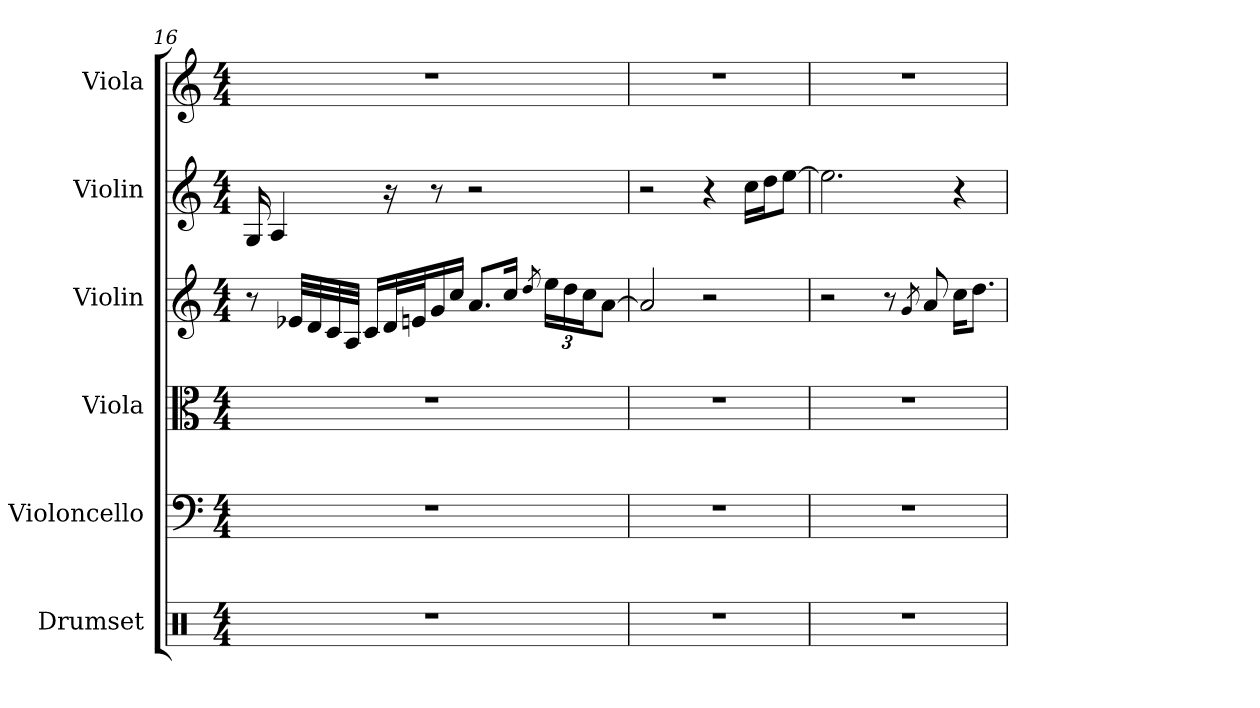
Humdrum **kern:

**kern	**kern	**kern	**kern	**kern	**kern
*part6	*part5	*part4	*part3	*part2	*part1
*staff6	*staff5	*staff4	*staff3	*staff2	*staff1
*I"Drumset	*I"Violoncello	*I"Viola	*I"Violin	*I"Violin	*I"Viola
*I'Drs.	*I'Vc.	*I'Vla.	*I'Vln.	*I'Vln.	*I'Vla.
*clefX	*clefF4	*clefC3	*clefG2	*clefG2	*clefG2
*k[]	*k[]	*k[]	*k[]	*k[]	*k[]
*M4/4	*M4/4	*M4/4	*M4/4	*M4/4	*M4/4
=16	=16	=16	=16	=16	=16
1r	1r	1r	8r	16G/	1r
.	.	.	.	4A/	.
.	.	.	32e-X/LLL	.	.
.	.	.	32d/	.	.
.	.	.	32c/	.	.
.	.	.	32A/JJJ	.	.
.	.	.	16c/LL	.	.
.	.	.	32d/L	16r	.
.	.	.	32en/J	.	.
.	.	.	16g/	8r	.
.	.	.	16cc/JJ	.	.
.	.	.	8.a/L	2r	.
.	.	.	16cc/Jk	.	.
.	.	.	8qdd/	.	.
*	*	*	*Xbrackettup	*	*
.	.	.	24ee\LL	.	.
.	.	.	24dd\	.	.
.	.	.	24cc\J	.	.
.	.	.	[8a\J	.	.
=17	=17	=17	=17	=17	=17
1r	1r	1r	2a/]	2r	1r
.	.	.	2r	4r	.
.	.	.	.	16cc\LL	.
.	.	.	.	16dd\J	.
.	.	.	.	[8ee\J	.
=18	=18	=18	=18	=18	=18
1r	1r	1r	2r	2.ee\]	1r
.	.	.	8r	.	.
.	.	.	8qg/	.	.
.	.	.	8a/	.	.
.	.	.	16cc\KL	4r	.
.	.	.	8.dd\J	.	.
=	=	=	=	=	=
*-	*-	*-	*-	*-	*-
